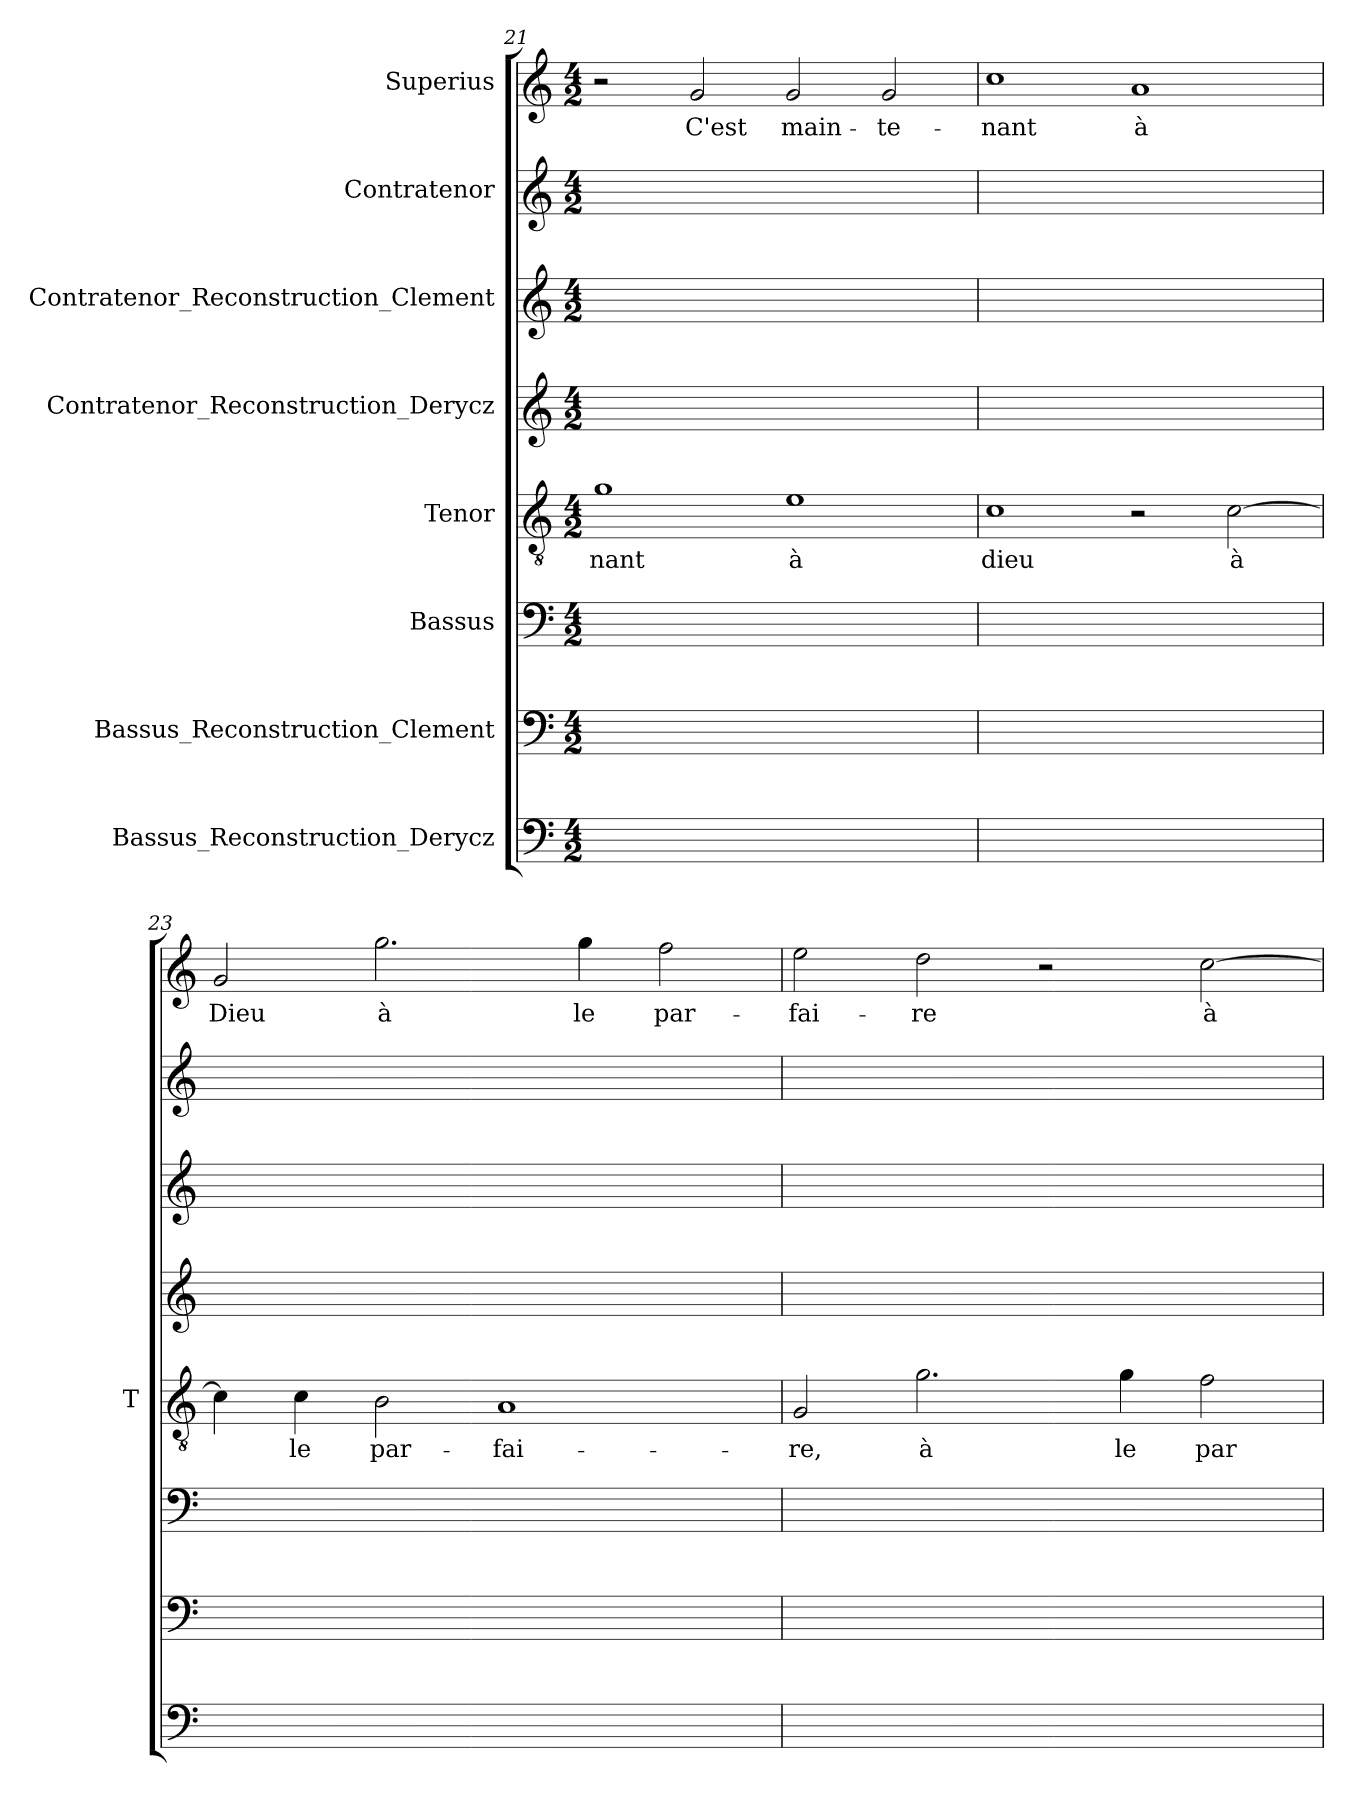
**kern	**kern	**kern	**kern	**text	**kern	**kern	**kern	**kern	**text
*part8	*part7	*part6	*part5	*part5	*part4	*part3	*part2	*part1	*part1
*staff8	*staff7	*staff6	*staff5	*staff5	*staff4	*staff3	*staff2	*staff1	*staff1
*I"Bassus_Reconstruction_Derycz	*I"Bassus_Reconstruction_Clement	*I"Bassus	*I"Tenor	*	*I"Contratenor_Reconstruction_Derycz	*I"Contratenor_Reconstruction_Clement	*I"Contratenor	*I"Superius	*
*	*	*	*I'T	*	*	*	*	*	*
*clefF4	*clefF4	*clefF4	*clefGv2	*	*clefG2	*clefG2	*clefG2	*clefG2	*
*k[]	*k[]	*k[]	*k[]	*	*k[]	*k[]	*k[]	*k[]	*
*M4/2	*M4/2	*M4/2	*M4/2	*	*M4/2	*M4/2	*M4/2	*M4/2	*
=21	=21	=21	=21	=21	=21	=21	=21	=21	=21
0ryy	0ryy	0ryy	1g	-nant	0ryy	0ryy	0ryy	2r	.
.	.	.	.	.	.	.	.	2g	-C'est
.	.	.	1e	-à	.	.	.	2g	main-
.	.	.	.	.	.	.	.	2g	te-
=22	=22	=22	=22	=22	=22	=22	=22	=22	=22
0ryy	0ryy	0ryy	1c	-dieu	0ryy	0ryy	0ryy	1cc	-nant
.	.	.	2r	.	.	.	.	1a	-à
.	.	.	[2c	-à	.	.	.	.	.
=23	=23	=23	=23	=23	=23	=23	=23	=23	=23
0ryy	0ryy	0ryy	4c]	.	0ryy	0ryy	0ryy	2g	-Dieu
.	.	.	4c	-le	.	.	.	.	.
.	.	.	2B	par-	.	.	.	2.gg	-à
.	.	.	1A	fai-	.	.	.	.	.
.	.	.	.	.	.	.	.	4gg	-le
.	.	.	.	.	.	.	.	2ff	par-
=24	=24	=24	=24	=24	=24	=24	=24	=24	=24
0ryy	0ryy	0ryy	2G	-re,	0ryy	0ryy	0ryy	2ee	fai-
.	.	.	2.g	-à	.	.	.	2dd	-re
.	.	.	.	.	.	.	.	2r	.
.	.	.	4g	-le	.	.	.	.	.
.	.	.	2f	par-	.	.	.	[2cc	-à
=	=	=	=	=	=	=	=	=	=
*-	*-	*-	*-	*-	*-	*-	*-	*-	*-
